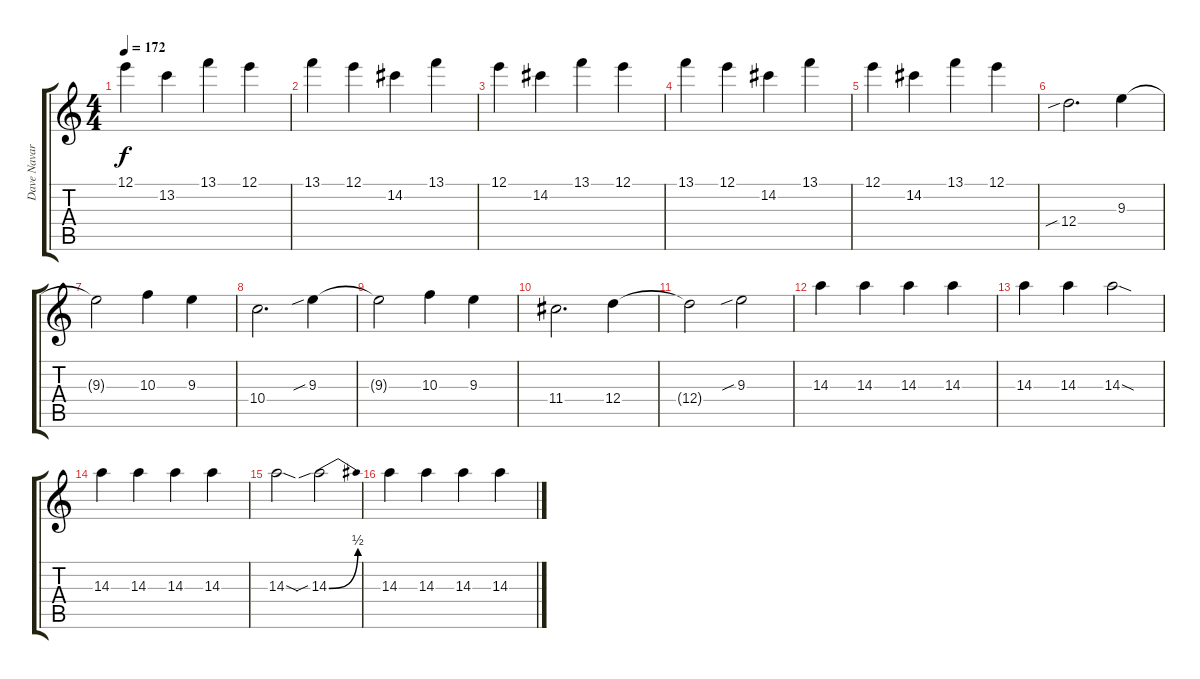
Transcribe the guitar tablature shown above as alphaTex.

\track ("Dave Navarro" "Dave Navar") {instrument distortionguitar}
\staff {score tabs}
\tuning (E4 B3 G3 D3 A2 E2) {hide}
\ts (4 4)
\tempo 172
\clef g2
\ks c
12.1.4{dy f} 13.2.4 13.1.4 12.1.4 |
13.1.4 12.1.4 14.2.4 13.1.4 |
12.1.4 14.2.4 13.1.4 12.1.4 |
13.1.4 12.1.4 14.2.4 13.1.4 |
12.1.4 14.2.4 13.1.4 12.1.4 |
12.4{sib}.2{d} 9.3.4 |
9.3{t}.2 10.3.4 9.3.4 |
10.4.2{d} 9.3{sib}.4 |
9.3{t}.2 10.3.4 9.3.4 |
11.4.2{d} 12.4.4 |
12.4{t}.2 9.3{sib}.2 |
14.3.4 14.3.4 14.3.4 14.3.4 |
14.3.4 14.3.4 14.3{sod}.2 |
14.3.4 14.3.4 14.3.4 14.3.4 |
14.3{sod}.2 14.3{be (bend 0 0 60 2) sib}.2 |
14.3.4 14.3.4 14.3.4 14.3.4
